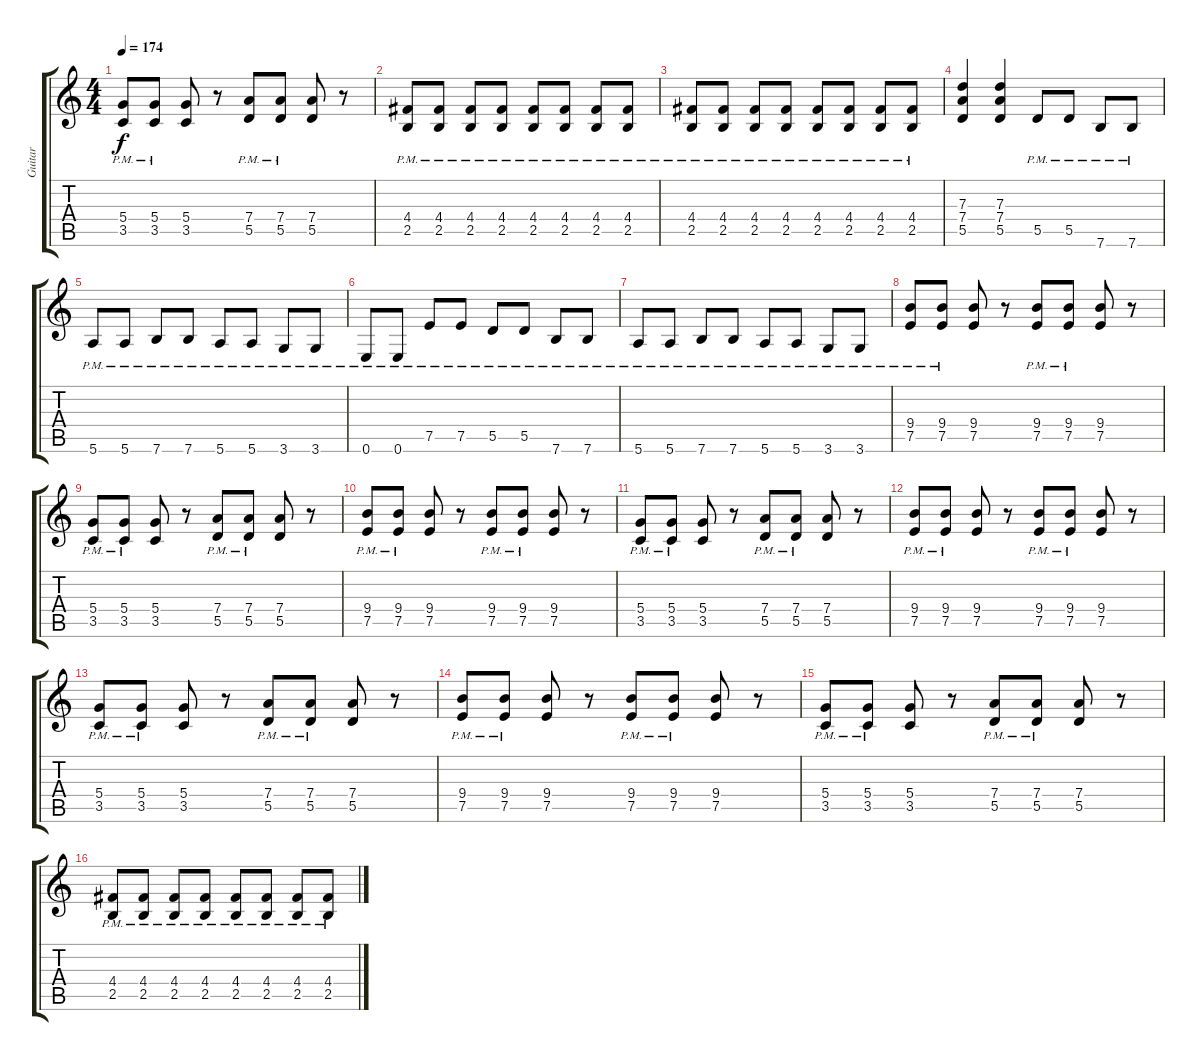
\track ("Guitar" "Guitar") {instrument overdrivenguitar}
\staff {score tabs}
\tuning (E4 B3 G3 D3 A2 E2) {hide}
\ts (4 4)
\tempo 174
\clef g2
\ks c
(5.4{pm} 3.5{pm}).8{dy f} (5.4{pm} 3.5{pm}).8 (5.4 3.5).8 r.8 (7.4{pm} 5.5{pm}).8 (7.4{pm} 5.5{pm}).8 (7.4 5.5).8 r.8 |
(4.4{pm} 2.5{pm}).8 (4.4{pm} 2.5{pm}).8 (4.4{pm} 2.5{pm}).8 (4.4{pm} 2.5{pm}).8 (4.4{pm} 2.5{pm}).8 (4.4{pm} 2.5{pm}).8 (4.4{pm} 2.5{pm}).8 (4.4{pm} 2.5{pm}).8 |
(4.4{pm} 2.5{pm}).8 (4.4{pm} 2.5{pm}).8 (4.4{pm} 2.5{pm}).8 (4.4{pm} 2.5{pm}).8 (4.4{pm} 2.5{pm}).8 (4.4{pm} 2.5{pm}).8 (4.4{pm} 2.5{pm}).8 (4.4{pm} 2.5{pm}).8 |
(7.3 7.4 5.5).4 (7.3 7.4 5.5).4 5.5{pm}.8 5.5{pm}.8 7.6{pm}.8 7.6{pm}.8 |
5.6{pm}.8 5.6{pm}.8 7.6{pm}.8 7.6{pm}.8 5.6{pm}.8 5.6{pm}.8 3.6{pm}.8 3.6{pm}.8 |
0.6{pm}.8 0.6{pm}.8 7.5{pm}.8 7.5{pm}.8 5.5{pm}.8 5.5{pm}.8 7.6{pm}.8 7.6{pm}.8 |
5.6{pm}.8 5.6{pm}.8 7.6{pm}.8 7.6{pm}.8 5.6{pm}.8 5.6{pm}.8 3.6{pm}.8 3.6{pm}.8 |
(9.4{pm} 7.5{pm}).8 (9.4{pm} 7.5{pm}).8 (9.4 7.5).8 r.8 (9.4{pm} 7.5{pm}).8 (9.4{pm} 7.5{pm}).8 (9.4 7.5).8 r.8 |
(5.4{pm} 3.5{pm}).8 (5.4{pm} 3.5{pm}).8 (5.4 3.5).8 r.8 (7.4{pm} 5.5{pm}).8 (7.4{pm} 5.5{pm}).8 (7.4 5.5).8 r.8 |
(9.4{pm} 7.5{pm}).8 (9.4{pm} 7.5{pm}).8 (9.4 7.5).8 r.8 (9.4{pm} 7.5{pm}).8 (9.4{pm} 7.5{pm}).8 (9.4 7.5).8 r.8 |
(5.4{pm} 3.5{pm}).8 (5.4{pm} 3.5{pm}).8 (5.4 3.5).8 r.8 (7.4{pm} 5.5{pm}).8 (7.4{pm} 5.5{pm}).8 (7.4 5.5).8 r.8 |
(9.4{pm} 7.5{pm}).8 (9.4{pm} 7.5{pm}).8 (9.4 7.5).8 r.8 (9.4{pm} 7.5{pm}).8 (9.4{pm} 7.5{pm}).8 (9.4 7.5).8 r.8 |
(5.4{pm} 3.5{pm}).8 (5.4{pm} 3.5{pm}).8 (5.4 3.5).8 r.8 (7.4{pm} 5.5{pm}).8 (7.4{pm} 5.5{pm}).8 (7.4 5.5).8 r.8 |
(9.4{pm} 7.5{pm}).8 (9.4{pm} 7.5{pm}).8 (9.4 7.5).8 r.8 (9.4{pm} 7.5{pm}).8 (9.4{pm} 7.5{pm}).8 (9.4 7.5).8 r.8 |
(5.4{pm} 3.5{pm}).8 (5.4{pm} 3.5{pm}).8 (5.4 3.5).8 r.8 (7.4{pm} 5.5{pm}).8 (7.4{pm} 5.5{pm}).8 (7.4 5.5).8 r.8 |
(4.4{pm} 2.5{pm}).8 (4.4{pm} 2.5{pm}).8 (4.4{pm} 2.5{pm}).8 (4.4{pm} 2.5{pm}).8 (4.4{pm} 2.5{pm}).8 (4.4{pm} 2.5{pm}).8 (4.4{pm} 2.5{pm}).8 (4.4{pm} 2.5{pm}).8
